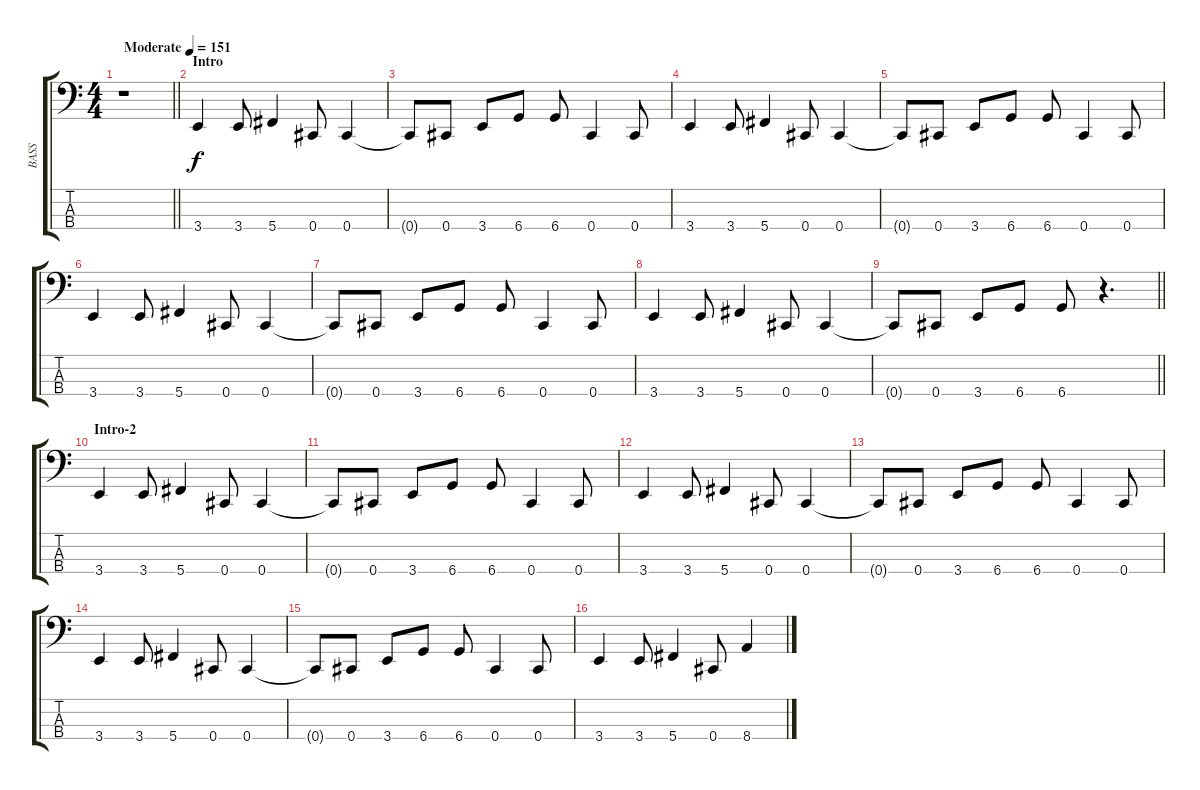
\track ("BASS" "BASS") {instrument electricbassfinger}
\staff {score tabs}
\tuning (Eb2 B1 Gb1 Db1) {hide}
\ts (4 4)
\tempo (151 "Moderate")
\clef f4
\barLineRight lightlight
\ks c
r.1{dy f instrument electricbassfinger} |
\section ("" "Intro")
3.4.4 3.4.8 5.4.4 0.4.8 0.4.4 |
0.4{t}.8 0.4.8 3.4.8 6.4.8 6.4.8 0.4.4 0.4.8 |
3.4.4 3.4.8 5.4.4 0.4.8 0.4.4 |
0.4{t}.8 0.4.8 3.4.8 6.4.8 6.4.8 0.4.4 0.4.8 |
3.4.4 3.4.8 5.4.4 0.4.8 0.4.4 |
0.4{t}.8 0.4.8 3.4.8 6.4.8 6.4.8 0.4.4 0.4.8 |
3.4.4 3.4.8 5.4.4 0.4.8 0.4.4 |
\barLineRight lightlight
0.4{t}.8 0.4.8 3.4.8 6.4.8 6.4.8 r.4{d} |
\section ("" "Intro-2")
3.4.4 3.4.8 5.4.4 0.4.8 0.4.4 |
0.4{t}.8 0.4.8 3.4.8 6.4.8 6.4.8 0.4.4 0.4.8 |
3.4.4 3.4.8 5.4.4 0.4.8 0.4.4 |
0.4{t}.8 0.4.8 3.4.8 6.4.8 6.4.8 0.4.4 0.4.8 |
3.4.4 3.4.8 5.4.4 0.4.8 0.4.4 |
0.4{t}.8 0.4.8 3.4.8 6.4.8 6.4.8 0.4.4 0.4.8 |
3.4.4 3.4.8 5.4.4 0.4.8 8.4.4
